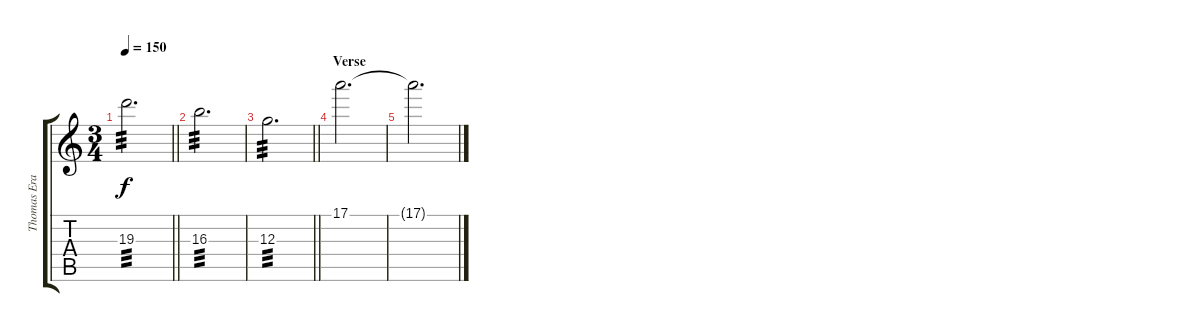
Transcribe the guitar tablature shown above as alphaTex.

\track ("Thomas Erak overdubs" "Thomas Era") {instrument overdrivenguitar}
\staff {score tabs}
\tuning (E4 B3 G3 D3 A2 E2) {hide}
\ts (3 4)
\tempo 150
\clef g2
\barLineRight lightlight
\ks c
19.3.2{d tp 3 dy f} |
16.3.2{d tp 3} |
\barLineRight lightlight
12.3.2{d tp 3} |
\section ("" "Verse")
17.1.2{d volume 6} |
17.1{t}.2{d}
